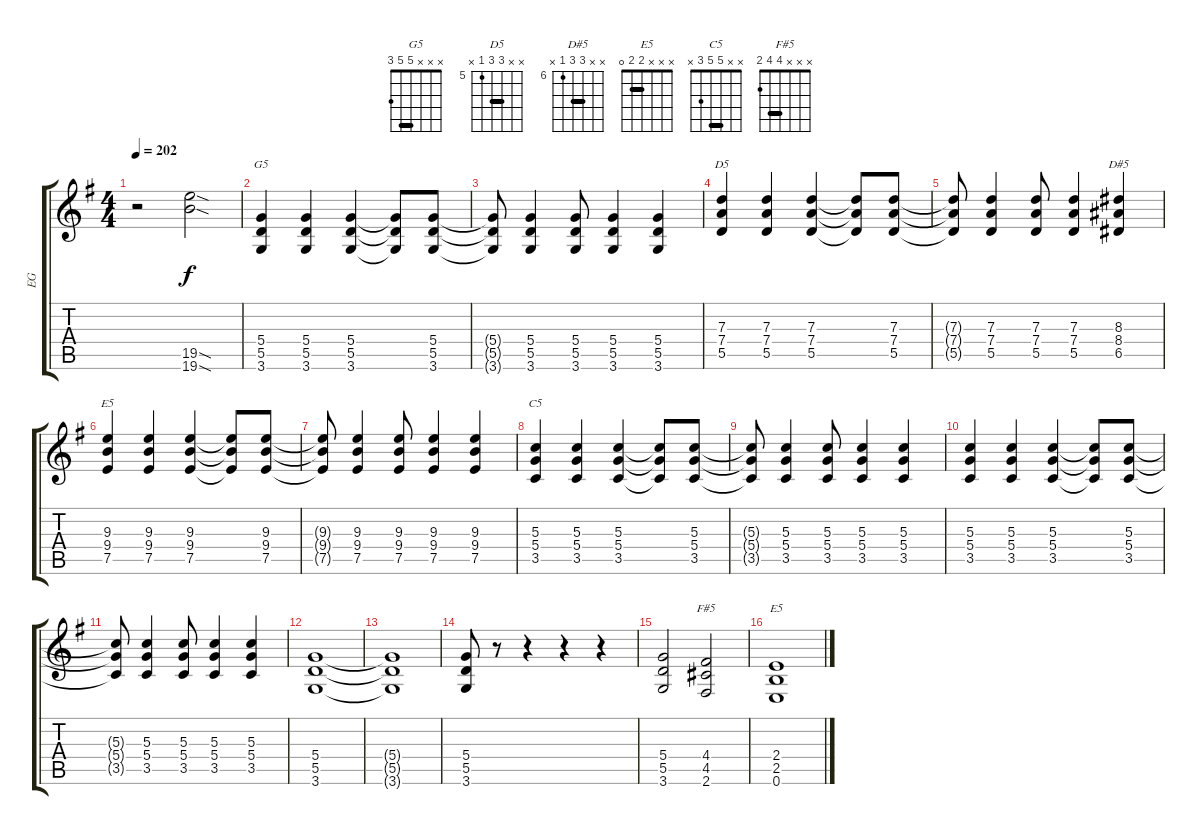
\track ("EG" "EG") {instrument overdrivenguitar}
\staff {score tabs}
\tuning (E4 B3 G3 D3 A2 E2) {hide}
\chord ("G5" x x x 5 5 3) {barre 5}
\chord ("D5" x x 7 7 5 x) {firstfret 5 barre 7}
\chord ("D#5" x x 8 8 6 x) {firstfret 6 barre 8}
\chord ("E5" x x 9 9 7 x) {firstfret 7 barre 9}
\chord ("C5" x x 5 5 3 x) {barre 5}
\chord ("F#5" x x x 4 4 2) {barre 4}
\chord ("E5" x x x 2 2 0) {barre 2}
\ts (4 4)
\tempo 202
\clef g2
\ks g
r.2{dy f instrument overdrivenguitar} (19.5{sod} 19.6{sod}).2 |
(5.4 5.5 3.6).4{ch "G5"} (5.4 5.5 3.6).4 (5.4 5.5 3.6).4 (5.4{t} 5.5{t} 3.6{t}).8 (5.4 5.5 3.6).8 |
(5.4{t} 5.5{t} 3.6{t}).8 (5.4 5.5 3.6).4 (5.4 5.5 3.6).8 (5.4 5.5 3.6).4 (5.4 5.5 3.6).4 |
(7.3 7.4 5.5).4{ch "D5"} (7.3 7.4 5.5).4 (7.3 7.4 5.5).4 (7.3{t} 7.4{t} 5.5{t}).8 (7.3 7.4 5.5).8 |
(7.3{t} 7.4{t} 5.5{t}).8 (7.3 7.4 5.5).4 (7.3 7.4 5.5).8 (7.3 7.4 5.5).4 (8.3 8.4 6.5).4{ch "D#5"} |
(9.3 9.4 7.5).4{ch "E5"} (9.3 9.4 7.5).4 (9.3 9.4 7.5).4 (9.3{t} 9.4{t} 7.5{t}).8 (9.3 9.4 7.5).8 |
(9.3{t} 9.4{t} 7.5{t}).8 (9.3 9.4 7.5).4 (9.3 9.4 7.5).8 (9.3 9.4 7.5).4 (9.3 9.4 7.5).4 |
(5.3 5.4 3.5).4{ch "C5"} (5.3 5.4 3.5).4 (5.3 5.4 3.5).4 (5.3{t} 5.4{t} 3.5{t}).8 (5.3 5.4 3.5).8 |
(5.3{t} 5.4{t} 3.5{t}).8 (5.3 5.4 3.5).4 (5.3 5.4 3.5).8 (5.3 5.4 3.5).4 (5.3 5.4 3.5).4 |
(5.3 5.4 3.5).4 (5.3 5.4 3.5).4 (5.3 5.4 3.5).4 (5.3{t} 5.4{t} 3.5{t}).8 (5.3 5.4 3.5).8 |
(5.3{t} 5.4{t} 3.5{t}).8 (5.3 5.4 3.5).4 (5.3 5.4 3.5).8 (5.3 5.4 3.5).4 (5.3 5.4 3.5).4 |
(5.4 5.5 3.6).1 |
(5.4{t} 5.5{t} 3.6{t}).1 |
(5.4 5.5 3.6).8 r.8 r.4 r.4 r.4 |
(5.4 5.5 3.6).2 (4.4 4.5 2.6).2{ch "F#5"} |
(2.4 2.5 0.6).1{ch "E5"}
